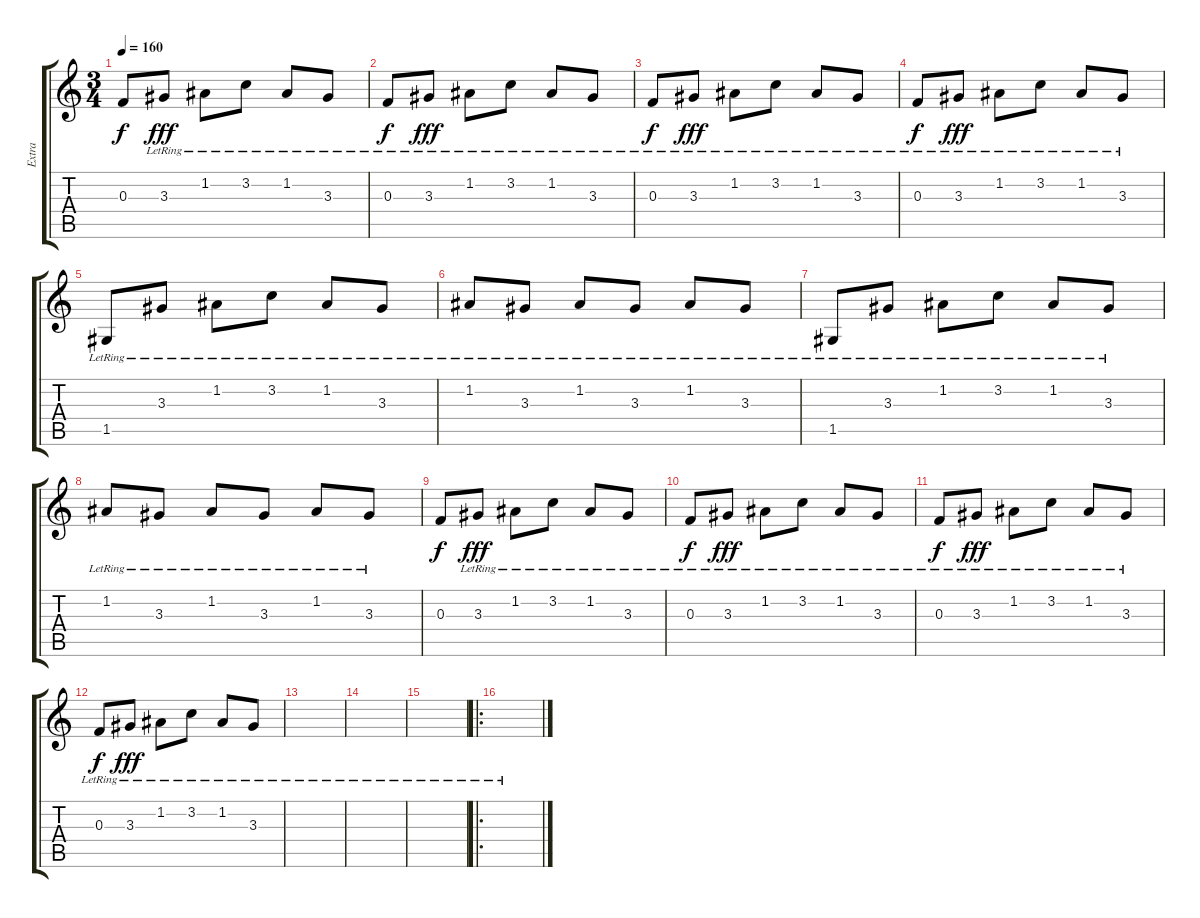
\track ("Extra" "Extra") {instrument electricguitarmuted}
\staff {score tabs}
\tuning (D4 A3 F3 C3 G2 C2) {hide}
\ts (3 4)
\tempo 160
\clef g2
\ks c
0.3.8{dy f} 3.3{lr}.8{dy fff} 1.2{lr}.8 3.2{lr}.8 1.2{lr}.8 3.3{lr}.8 |
0.3{lr}.8{dy f} 3.3{lr}.8{dy fff} 1.2{lr}.8 3.2{lr}.8 1.2{lr}.8 3.3{lr}.8 |
0.3{lr}.8{dy f} 3.3{lr}.8{dy fff} 1.2{lr}.8 3.2{lr}.8 1.2{lr}.8 3.3{lr}.8 |
0.3{lr}.8{dy f} 3.3{lr}.8{dy fff} 1.2{lr}.8 3.2{lr}.8 1.2{lr}.8 3.3{lr}.8 |
1.5{lr}.8 3.3{lr}.8 1.2{lr}.8 3.2{lr}.8 1.2{lr}.8 3.3{lr}.8 |
1.2{lr}.8 3.3{lr}.8 1.2{lr}.8 3.3{lr}.8 1.2{lr}.8 3.3{lr}.8 |
1.5{lr}.8 3.3{lr}.8 1.2{lr}.8 3.2{lr}.8 1.2{lr}.8 3.3{lr}.8 |
1.2{lr}.8 3.3{lr}.8 1.2{lr}.8 3.3{lr}.8 1.2{lr}.8 3.3{lr}.8 |
0.3.8{dy f} 3.3{lr}.8{dy fff} 1.2{lr}.8 3.2{lr}.8 1.2{lr}.8 3.3{lr}.8 |
0.3{lr}.8{dy f} 3.3{lr}.8{dy fff} 1.2{lr}.8 3.2{lr}.8 1.2{lr}.8 3.3{lr}.8 |
0.3{lr}.8{dy f} 3.3{lr}.8{dy fff} 1.2{lr}.8 3.2{lr}.8 1.2{lr}.8 3.3{lr}.8 |
0.3{lr}.8{dy f} 3.3{lr}.8{dy fff} 1.2{lr}.8 3.2{lr}.8 1.2{lr}.8 3.3{lr}.8 |
|
|
|
\ro
